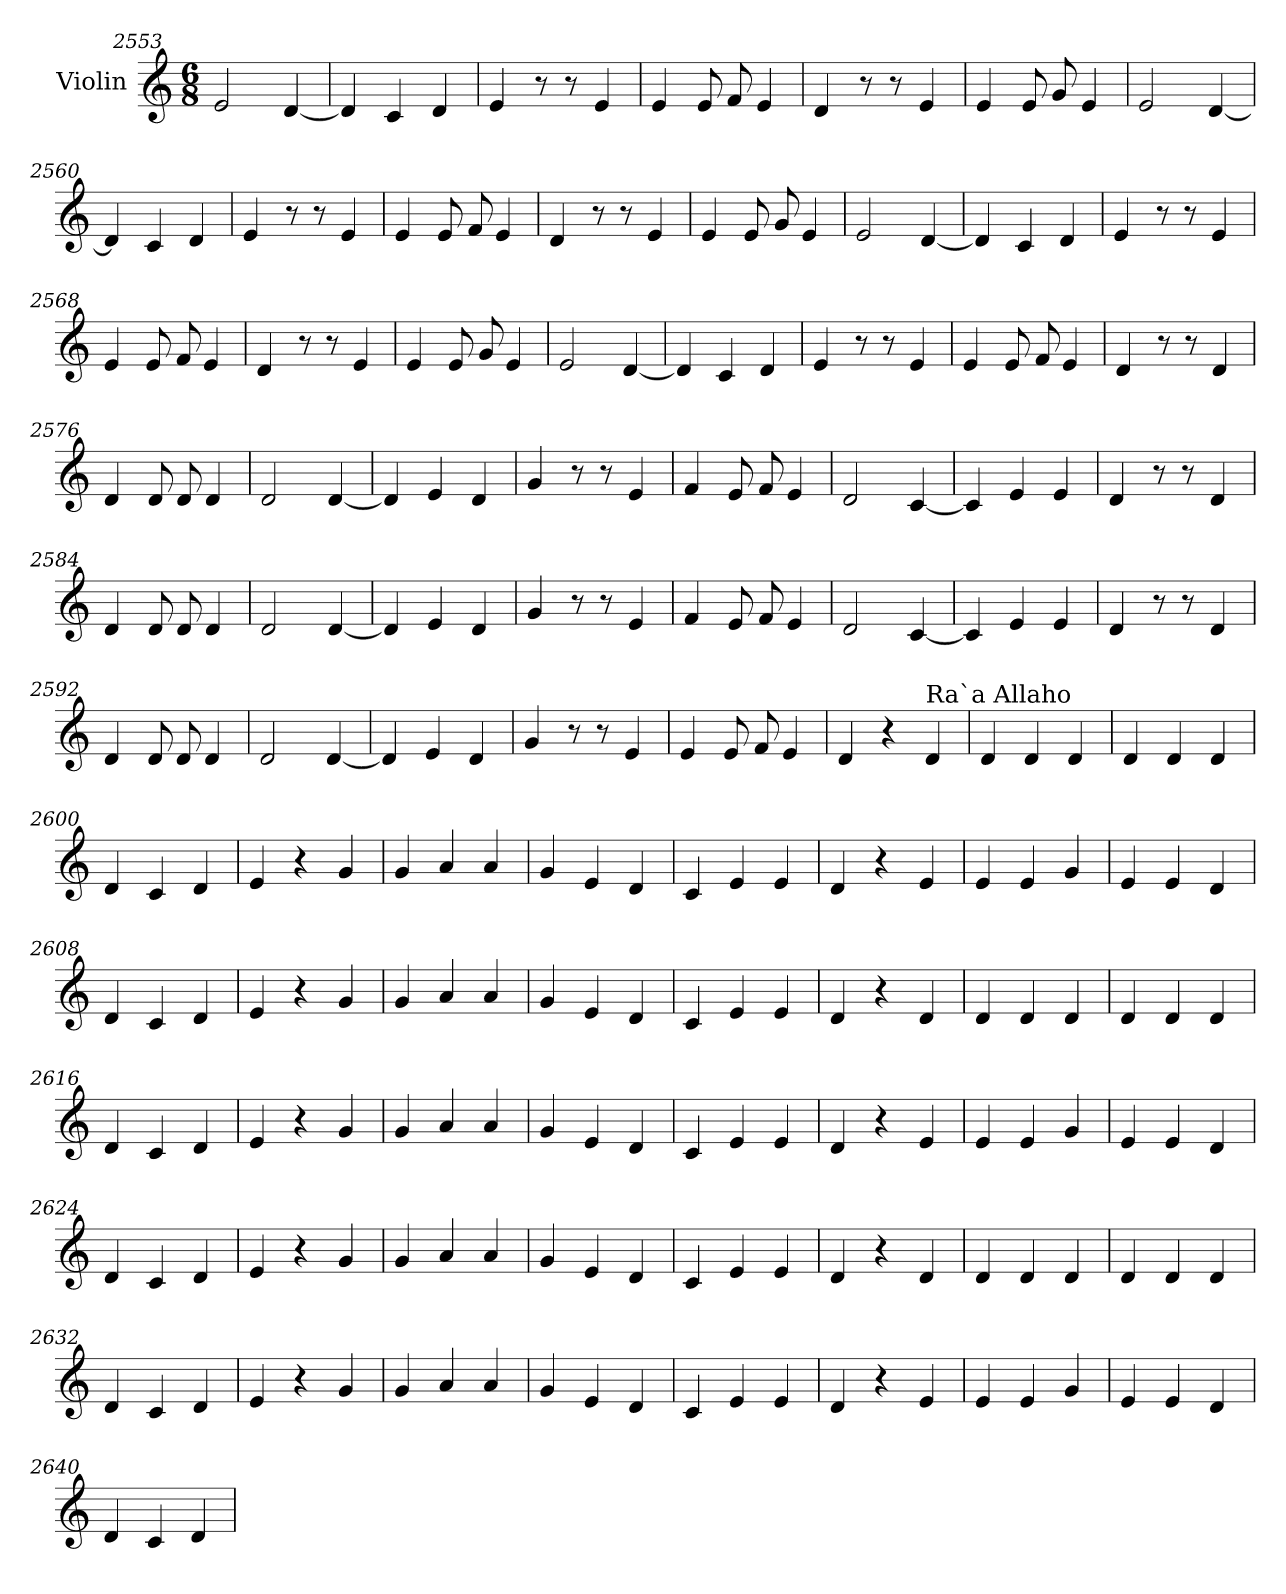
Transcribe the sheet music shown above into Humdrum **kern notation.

**kern
*part1
*staff1
*I"Violin
*clefG2
*k[]
*C:
*M6/8
=2553
2e/
[4d/
=2554
4d/]
4c/
4d/
=2555
4e/
8r
8r
4e/
=2556
4e/
8e/
8f/
4e/
=2557
4d/
8r
8r
4e/
!!LO:PB:g=z
=2558
4e/
8e/
8g/
4e/
=2559
2e/
[4d/
=2560
4d/]
4c/
4d/
=2561
4e/
8r
8r
4e/
=2562
4e/
8e/
8f/
4e/
=2563
4d/
8r
8r
4e/
=2564
4e/
8e/
8g/
4e/
!!LO:LB:g=z
=2565
2e/
[4d/
=2566
4d/]
4c/
4d/
=2567
4e/
8r
8r
4e/
=2568
4e/
8e/
8f/
4e/
=2569
4d/
8r
8r
4e/
=2570
4e/
8e/
8g/
4e/
=2571
2e/
[4d/
!!LO:LB:g=z
=2572
4d/]
4c/
4d/
=2573
4e/
8r
8r
4e/
=2574
4e/
8e/
8f/
4e/
=2575
4d/
8r
8r
4d/
=2576
4d/
8d/
8d/
4d/
=2577
2d/
[4d/
=2578
4d/]
4e/
4d/
!!LO:LB:g=z
=2579
4g/
8r
8r
4e/
=2580
4f/
8e/
8f/
4e/
=2581
2d/
[4c/
=2582
4c/]
4e/
4e/
=2583
4d/
8r
8r
4d/
=2584
4d/
8d/
8d/
4d/
=2585
2d/
[4d/
!!LO:LB:g=z
=2586
4d/]
4e/
4d/
=2587
4g/
8r
8r
4e/
=2588
4f/
8e/
8f/
4e/
=2589
2d/
[4c/
=2590
4c/]
4e/
4e/
=2591
4d/
8r
8r
4d/
=2592
4d/
8d/
8d/
4d/
!!LO:LB:g=z
=2593
2d/
[4d/
=2594
4d/]
4e/
4d/
=2595
4g/
8r
8r
4e/
=2596
4e/
8e/
8f/
4e/
=2597
*MM250
4d/
4r
!LO:TX:a:t=Ra`a Allaho
4d/
=2598
4d/
4d/
4d/
=2599
4d/
4d/
4d/
!!LO:LB:g=z
=2600
4d/
4c/
4d/
=2601
4e/
4r
4g/
=2602
4g/
4a/
4a/
=2603
4g/
4e/
4d/
=2604
4c/
4e/
4e/
=2605
4d/
4r
4e/
=2606
4e/
4e/
4g/
!!LO:LB:g=z
=2607
4e/
4e/
4d/
=2608
4d/
4c/
4d/
=2609
4e/
4r
4g/
=2610
4g/
4a/
4a/
=2611
4g/
4e/
4d/
=2612
4c/
4e/
4e/
=2613
4d/
4r
4d/
!!LO:PB:g=z
=2614
4d/
4d/
4d/
=2615
4d/
4d/
4d/
=2616
4d/
4c/
4d/
=2617
4e/
4r
4g/
=2618
4g/
4a/
4a/
=2619
4g/
4e/
4d/
=2620
4c/
4e/
4e/
!!LO:LB:g=z
=2621
4d/
4r
4e/
=2622
4e/
4e/
4g/
=2623
4e/
4e/
4d/
=2624
4d/
4c/
4d/
=2625
4e/
4r
4g/
=2626
4g/
4a/
4a/
=2627
4g/
4e/
4d/
!!LO:LB:g=z
=2628
4c/
4e/
4e/
=2629
4d/
4r
4d/
=2630
4d/
4d/
4d/
=2631
4d/
4d/
4d/
=2632
4d/
4c/
4d/
=2633
4e/
4r
4g/
=2634
4g/
4a/
4a/
!!LO:LB:g=z
=2635
4g/
4e/
4d/
=2636
4c/
4e/
4e/
=2637
4d/
4r
4e/
=2638
4e/
4e/
4g/
=2639
4e/
4e/
4d/
=2640
4d/
4c/
4d/
=
*-
